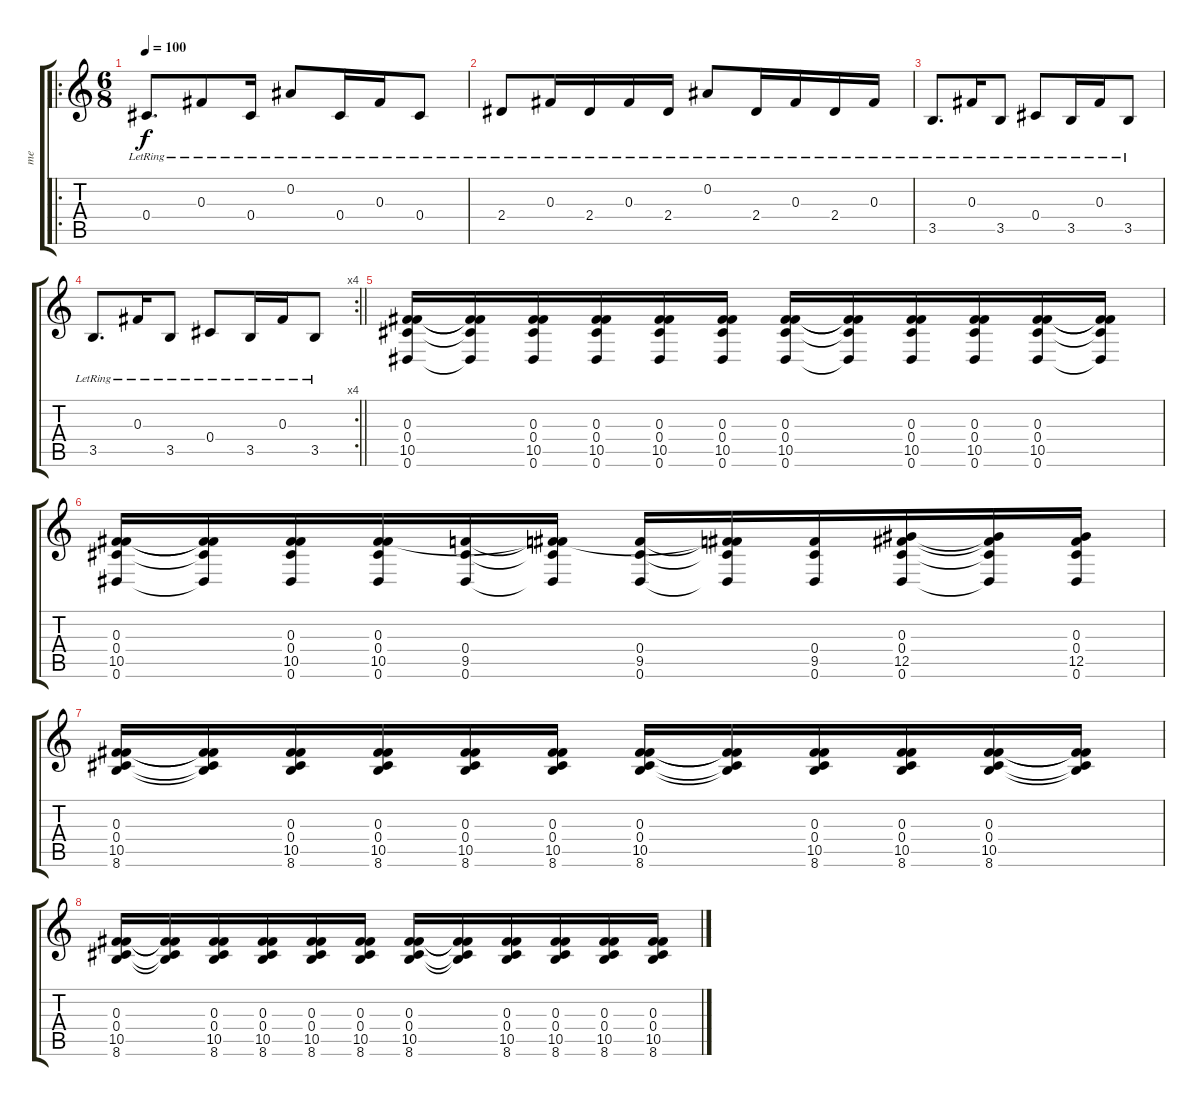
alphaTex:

\track ("me" "me") {instrument electricguitarjazz}
\staff {score tabs}
\tuning (Eb4 Bb3 Gb3 Db3 Ab2 Eb2) {hide}
\ro
\ts (6 8)
\tempo 100
\clef g2
\ks c
0.4{lr}.8{d dy f instrument electricguitarjazz} 0.3{lr}.8 0.4{lr}.16 0.2{lr}.8 0.4{lr}.16 0.3{lr}.16 0.4{lr}.8 |
2.4{lr}.8 0.3{lr}.16 2.4{lr}.16 0.3{lr}.16 2.4{lr}.16 0.2{lr}.8 2.4{lr}.16 0.3{lr}.16 2.4{lr}.16 0.3{lr}.16 |
3.5{lr}.8{d} 0.3{lr}.16 3.5{lr}.8 0.4{lr}.8 3.5{lr}.16 0.3{lr}.16 3.5{lr}.8 |
\rc 4
\barLineRight lightlight
3.5{lr}.8{d} 0.3{lr}.16 3.5{lr}.8 0.4{lr}.8 3.5{lr}.16 0.3{lr}.16 3.5{lr}.8 |
(0.3 0.4 10.5 0.6).16{instrument overdrivenguitar} (0.3{t} 0.4{t} 10.5{t} 0.6{t}).16 (0.3 0.4 10.5 0.6).16 (0.3 0.4 10.5 0.6).16 (0.3 0.4 10.5 0.6).16 (0.3 0.4 10.5 0.6).16 (0.3 0.4 10.5 0.6).16 (0.3{t} 0.4{t} 10.5{t} 0.6{t}).16 (0.3 0.4 10.5 0.6).16 (0.3 0.4 10.5 0.6).16 (0.3 0.4 10.5 0.6).16 (0.3{t} 0.4{t} 10.5{t} 0.6{t}).16 |
(0.3 0.4 10.5 0.6).16 (0.3{t} 0.4{t} 10.5{t} 0.6{t}).16 (0.3 0.4 10.5 0.6).16 (0.3 0.4 10.5 0.6).16 (0.4 9.5 0.6).16 (0.3{t} 0.4{t} 9.5{t} 0.6{t}).16 (0.4 9.5 0.6).16 (0.3{t} 0.4{t} 9.5{t} 0.6{t}).16 (0.4 9.5 0.6).16 (0.3 0.4 12.5 0.6).16 (0.3{t} 0.4{t} 12.5{t} 0.6{t}).16 (0.3 0.4 12.5 0.6).16 |
(0.3 0.4 10.5 8.6).16 (0.3{t} 0.4{t} 10.5{t} 8.6{t}).16 (0.3 0.4 10.5 8.6).16 (0.3 0.4 10.5 8.6).16 (0.3 0.4 10.5 8.6).16 (0.3 0.4 10.5 8.6).16 (0.3 0.4 10.5 8.6).16 (0.3{t} 0.4{t} 10.5{t} 8.6{t}).16 (0.3 0.4 10.5 8.6).16 (0.3 0.4 10.5 8.6).16 (0.3 0.4 10.5 8.6).16 (0.3{t} 0.4{t} 10.5{t} 8.6{t}).16 |
(0.3 0.4 10.5 8.6).16 (0.3{t} 0.4{t} 10.5{t} 8.6{t}).16 (0.3 0.4 10.5 8.6).16 (0.3 0.4 10.5 8.6).16 (0.3 0.4 10.5 8.6).16 (0.3 0.4 10.5 8.6).16 (0.3 0.4 10.5 8.6).16 (0.3{t} 0.4{t} 10.5{t} 8.6{t}).16 (0.3 0.4 10.5 8.6).16 (0.3 0.4 10.5 8.6).16 (0.3 0.4 10.5 8.6).16 (0.3 0.4 10.5 8.6).16
